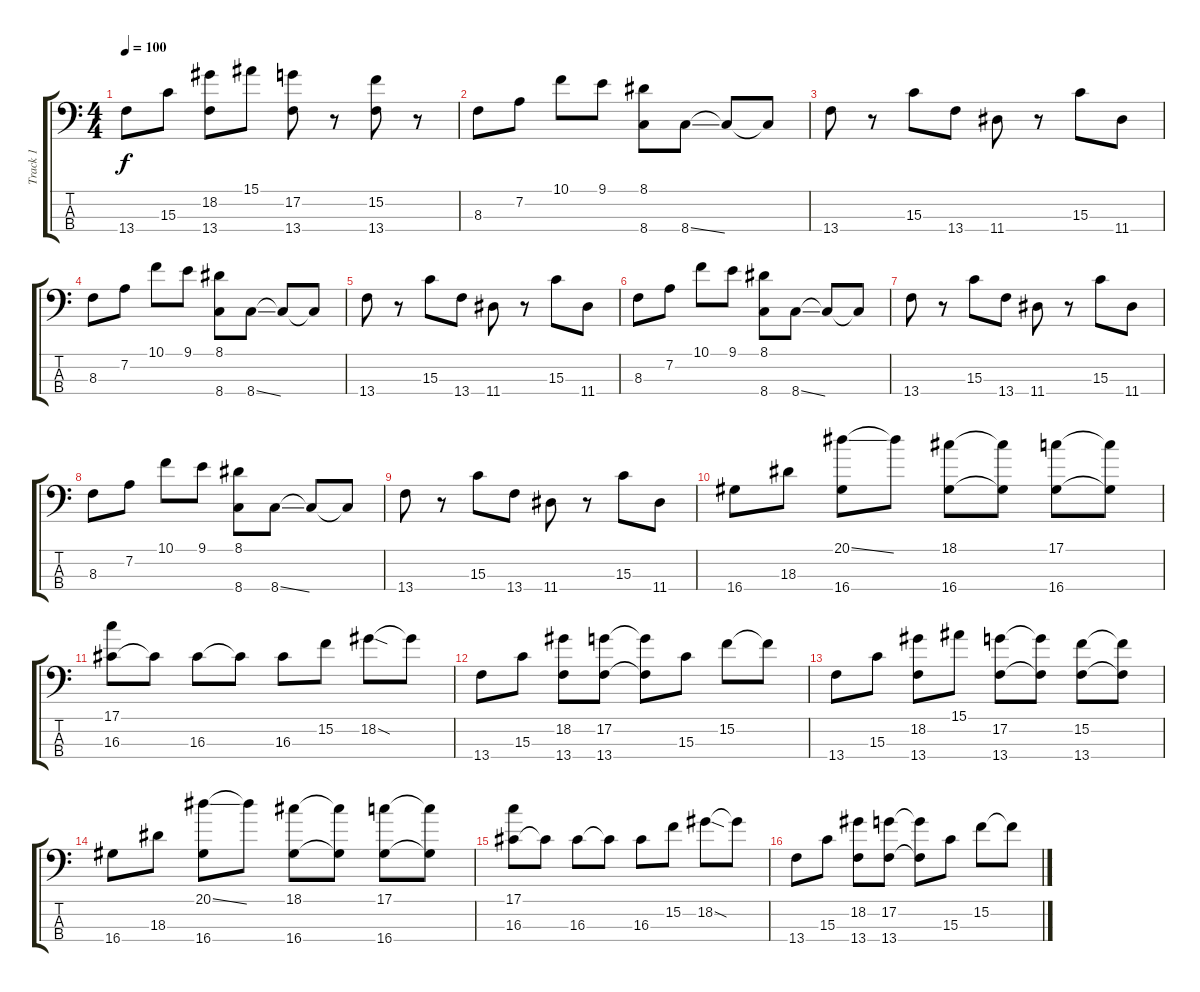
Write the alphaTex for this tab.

\track ("Track 1" "Track 1") {instrument acousticguitarsteel}
\staff {score tabs}
\tuning (G2 D2 A1 E1) {hide}
\ts (4 4)
\tempo 100
\clef f4
\ks c
13.4.8{dy f} 15.3.8 (18.2 13.4).8 15.1.8 (17.2 13.4).8 r.8 (15.2 13.4).8 r.8 |
8.3.8 7.2.8 10.1.8 9.1.8 (8.1 8.4).8 8.4{ss}.8 8.4{t}.8 8.4{t}.8 |
13.4.8 r.8 15.3.8 13.4.8 11.4.8 r.8 15.3.8 11.4.8 |
8.3.8 7.2.8 10.1.8 9.1.8 (8.1 8.4).8 8.4{ss}.8 8.4{t}.8 8.4{t}.8 |
13.4.8 r.8 15.3.8 13.4.8 11.4.8 r.8 15.3.8 11.4.8 |
8.3.8 7.2.8 10.1.8 9.1.8 (8.1 8.4).8 8.4{ss}.8 8.4{t}.8 8.4{t}.8 |
13.4.8 r.8 15.3.8 13.4.8 11.4.8 r.8 15.3.8 11.4.8 |
8.3.8 7.2.8 10.1.8 9.1.8 (8.1 8.4).8 8.4{ss}.8 8.4{t}.8 8.4{t}.8 |
13.4.8 r.8 15.3.8 13.4.8 11.4.8 r.8 15.3.8 11.4.8 |
16.4.8 18.3.8 (20.1{ss} 16.4).8 20.1{t}.8 (18.1 16.4).8 (18.1{t} 16.4{t}).8 (17.1 16.4).8 (17.1{t} 16.4{t}).8 |
(17.1 16.3).8 16.3{t}.8 16.3.8 16.3{t}.8 16.3.8 15.2.8 18.2{sod}.8 18.2{t}.8 |
13.4.8 15.3.8 (18.2 13.4).8 (17.2 13.4).8 (17.2{t} 13.4{t}).8 15.3.8 15.2.8 15.2{t}.8 |
13.4.8 15.3.8 (18.2 13.4).8 15.1.8 (17.2 13.4).8 (17.2{t} 13.4{t}).8 (15.2 13.4).8 (15.2{t} 13.4{t}).8 |
16.4.8 18.3.8 (20.1{ss} 16.4).8 20.1{t}.8 (18.1 16.4).8 (18.1{t} 16.4{t}).8 (17.1 16.4).8 (17.1{t} 16.4{t}).8 |
(17.1 16.3).8 16.3{t}.8 16.3.8 16.3{t}.8 16.3.8 15.2.8 18.2{sod}.8 18.2{t}.8 |
13.4.8 15.3.8 (18.2 13.4).8 (17.2 13.4).8 (17.2{t} 13.4{t}).8 15.3.8 15.2.8 15.2{t}.8
